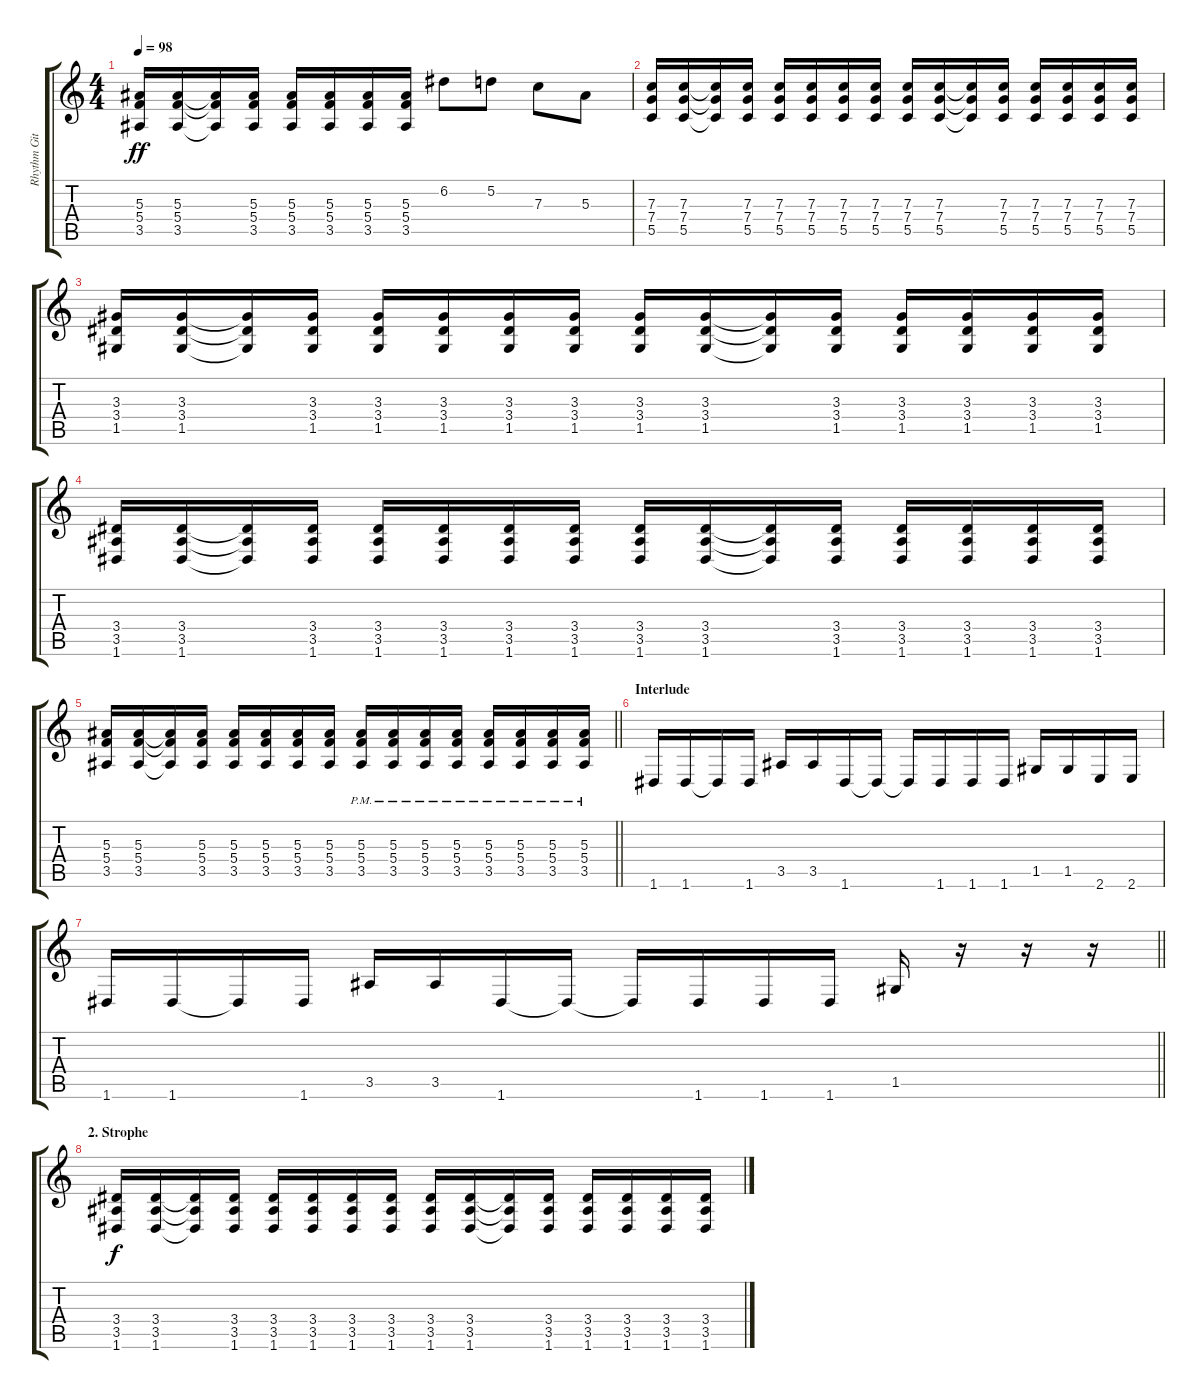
\track ("Rhythm Gitarre" "Rhythm Git") {instrument distortionguitar}
\staff {score tabs}
\tuning (D4 A3 F3 C3 G2 D2) {hide}
\ts (4 4)
\tempo 98
\clef g2
\ks c
(5.3 5.4 3.5).16{dy ff} (5.3 5.4 3.5).16 (5.3{t} 5.4{t} 3.5{t}).16 (5.3 5.4 3.5).16 (5.3 5.4 3.5).16 (5.3 5.4 3.5).16 (5.3 5.4 3.5).16 (5.3 5.4 3.5).16 6.2.8 5.2.8 7.3.8 5.3.8 |
(7.3 7.4 5.5).16 (7.3 7.4 5.5).16 (7.3{t} 7.4{t} 5.5{t}).16 (7.3 7.4 5.5).16 (7.3 7.4 5.5).16 (7.3 7.4 5.5).16 (7.3 7.4 5.5).16 (7.3 7.4 5.5).16 (7.3 7.4 5.5).16 (7.3 7.4 5.5).16 (7.3{t} 7.4{t} 5.5{t}).16 (7.3 7.4 5.5).16 (7.3 7.4 5.5).16 (7.3 7.4 5.5).16 (7.3 7.4 5.5).16 (7.3 7.4 5.5).16 |
(3.3 3.4 1.5).16 (3.3 3.4 1.5).16 (3.3{t} 3.4{t} 1.5{t}).16 (3.3 3.4 1.5).16 (3.3 3.4 1.5).16 (3.3 3.4 1.5).16 (3.3 3.4 1.5).16 (3.3 3.4 1.5).16 (3.3 3.4 1.5).16 (3.3 3.4 1.5).16 (3.3{t} 3.4{t} 1.5{t}).16 (3.3 3.4 1.5).16 (3.3 3.4 1.5).16 (3.3 3.4 1.5).16 (3.3 3.4 1.5).16 (3.3 3.4 1.5).16 |
(3.4 3.5 1.6).16 (3.4 3.5 1.6).16 (3.4{t} 3.5{t} 1.6{t}).16 (3.4 3.5 1.6).16 (3.4 3.5 1.6).16 (3.4 3.5 1.6).16 (3.4 3.5 1.6).16 (3.4 3.5 1.6).16 (3.4 3.5 1.6).16 (3.4 3.5 1.6).16 (3.4{t} 3.5{t} 1.6{t}).16 (3.4 3.5 1.6).16 (3.4 3.5 1.6).16 (3.4 3.5 1.6).16 (3.4 3.5 1.6).16 (3.4 3.5 1.6).16 |
\barLineRight lightlight
(5.3 5.4 3.5).16 (5.3 5.4 3.5).16 (5.3{t} 5.4{t} 3.5{t}).16 (5.3 5.4 3.5).16 (5.3 5.4 3.5).16 (5.3 5.4 3.5).16 (5.3 5.4 3.5).16 (5.3 5.4 3.5).16 (5.3{pm} 5.4{pm} 3.5{pm}).16 (5.3{pm} 5.4{pm} 3.5{pm}).16 (5.3{pm} 5.4{pm} 3.5{pm}).16 (5.3{pm} 5.4{pm} 3.5{pm}).16 (5.3{pm} 5.4{pm} 3.5{pm}).16 (5.3{pm} 5.4{pm} 3.5{pm}).16 (5.3{pm} 5.4{pm} 3.5{pm}).16 (5.3{pm} 5.4{pm} 3.5{pm}).16 |
\section ("" "Interlude")
1.6.16 1.6.16 1.6{t}.16 1.6.16 3.5.16 3.5.16 1.6.16 1.6{t}.16 1.6{t}.16 1.6.16 1.6.16 1.6.16 1.5.16 1.5.16 2.6.16 2.6.16 |
\barLineRight lightlight
1.6.16 1.6.16 1.6{t}.16 1.6.16 3.5.16 3.5.16 1.6.16 1.6{t}.16 1.6{t}.16 1.6.16 1.6.16 1.6.16 1.5.16 r.16 r.16 r.16 |
\section ("" "2. Strophe")
(3.4 3.5 1.6).16{dy f} (3.4 3.5 1.6).16 (3.4{t} 3.5{t} 1.6{t}).16 (3.4 3.5 1.6).16 (3.4 3.5 1.6).16 (3.4 3.5 1.6).16 (3.4 3.5 1.6).16 (3.4 3.5 1.6).16 (3.4 3.5 1.6).16 (3.4 3.5 1.6).16 (3.4{t} 3.5{t} 1.6{t}).16 (3.4 3.5 1.6).16 (3.4 3.5 1.6).16 (3.4 3.5 1.6).16 (3.4 3.5 1.6).16 (3.4 3.5 1.6).16
